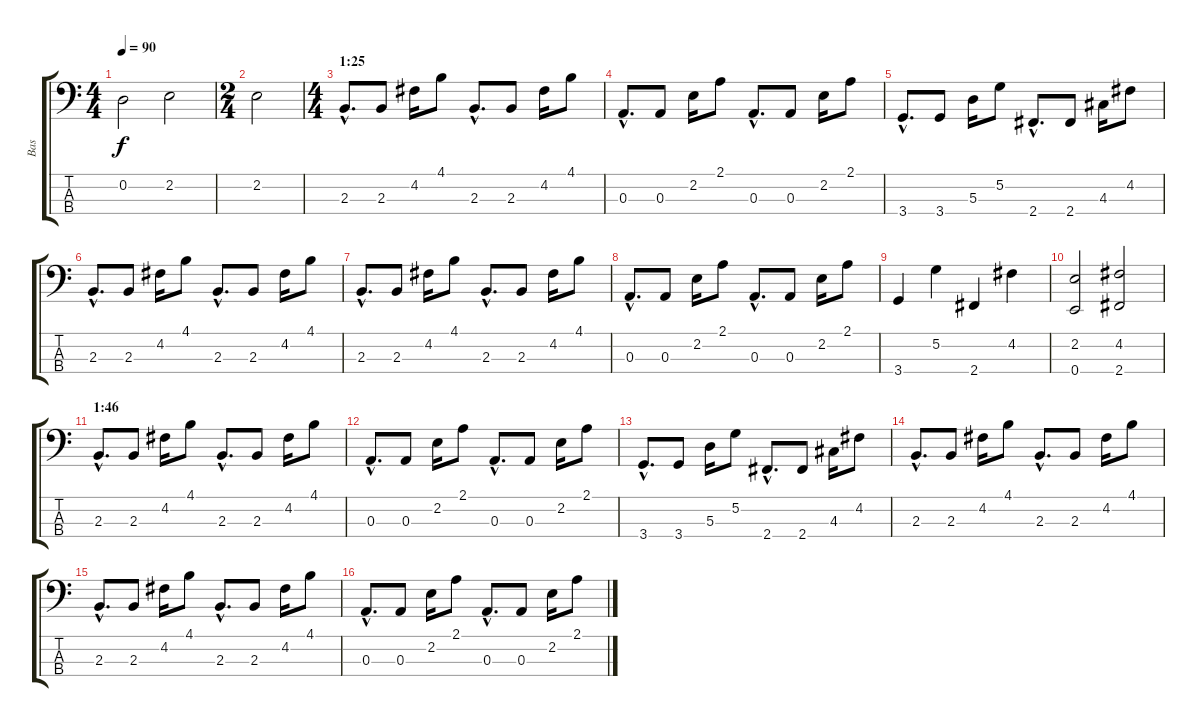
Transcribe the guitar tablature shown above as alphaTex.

\track ("Bas" "Bas") {instrument electricbasspick}
\staff {score tabs}
\tuning (G2 D2 A1 E1) {hide}
\ts (4 4)
\tempo 90
\clef f4
\ks c
0.2.2{dy f} 2.2.2 |
\ts (2 4)
2.2.2 |
\ts (4 4)
\section ("" "1:25")
2.3{hac}.8{d} 2.3.8 4.2.16 4.1.8 2.3{hac}.8{d} 2.3.8 4.2.16 4.1.8 |
0.3{hac}.8{d} 0.3.8 2.2.16 2.1.8 0.3{hac}.8{d} 0.3.8 2.2.16 2.1.8 |
3.4{hac}.8{d} 3.4.8 5.3.16 5.2.8 2.4{hac}.8{d} 2.4.8 4.3.16 4.2.8 |
2.3{hac}.8{d} 2.3.8 4.2.16 4.1.8 2.3{hac}.8{d} 2.3.8 4.2.16 4.1.8 |
2.3{hac}.8{d} 2.3.8 4.2.16 4.1.8 2.3{hac}.8{d} 2.3.8 4.2.16 4.1.8 |
0.3{hac}.8{d} 0.3.8 2.2.16 2.1.8 0.3{hac}.8{d} 0.3.8 2.2.16 2.1.8 |
3.4.4 5.2.4 2.4.4 4.2.4 |
(2.2 0.4).2 (4.2 2.4).2 |
\section ("" "1:46")
2.3{hac}.8{d} 2.3.8 4.2.16 4.1.8 2.3{hac}.8{d} 2.3.8 4.2.16 4.1.8 |
0.3{hac}.8{d} 0.3.8 2.2.16 2.1.8 0.3{hac}.8{d} 0.3.8 2.2.16 2.1.8 |
3.4{hac}.8{d} 3.4.8 5.3.16 5.2.8 2.4{hac}.8{d} 2.4.8 4.3.16 4.2.8 |
2.3{hac}.8{d} 2.3.8 4.2.16 4.1.8 2.3{hac}.8{d} 2.3.8 4.2.16 4.1.8 |
2.3{hac}.8{d} 2.3.8 4.2.16 4.1.8 2.3{hac}.8{d} 2.3.8 4.2.16 4.1.8 |
0.3{hac}.8{d} 0.3.8 2.2.16 2.1.8 0.3{hac}.8{d} 0.3.8 2.2.16 2.1.8
